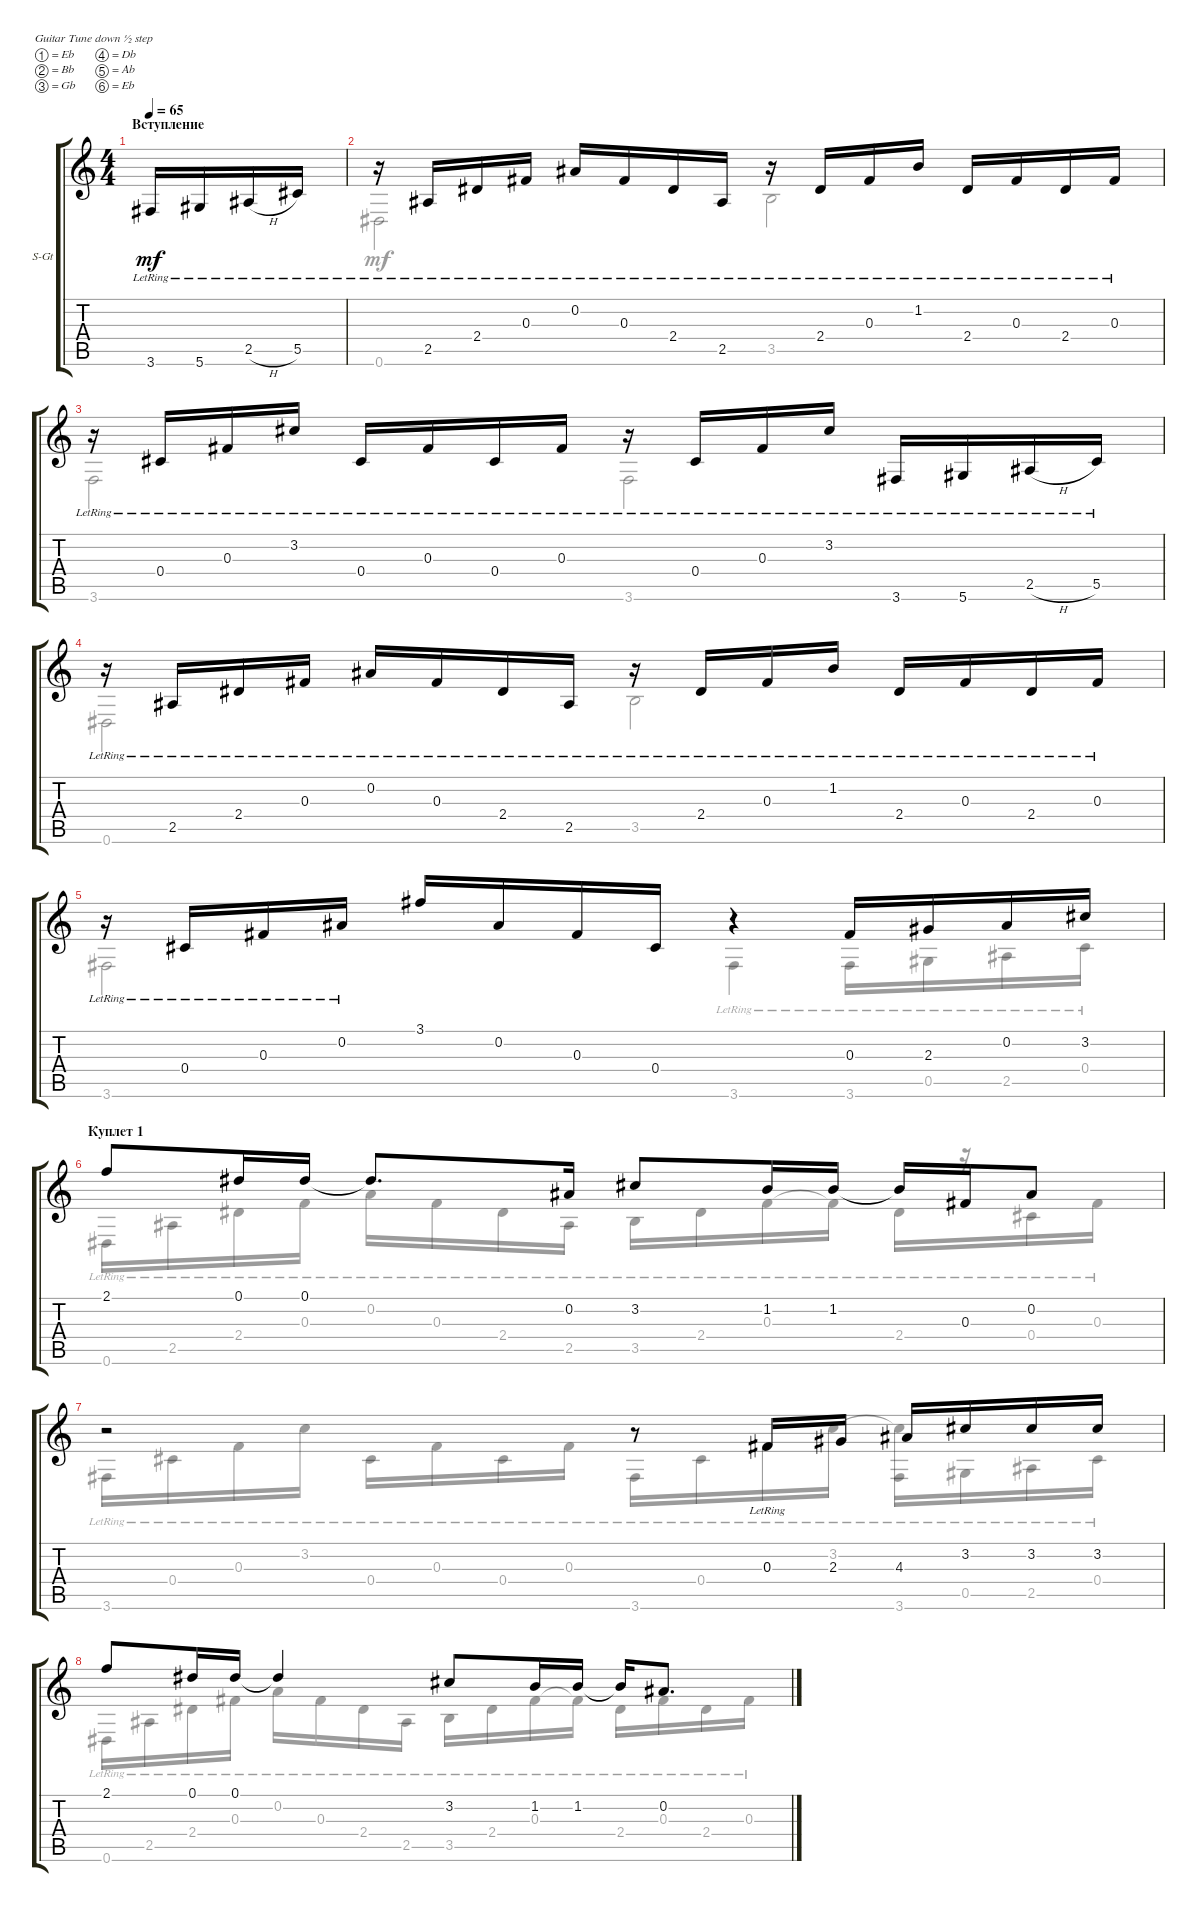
\defaultSystemsLayout 4
\bracketExtendMode groupsimilarinstruments
\firstSystemTrackNameOrientation horizontal
\otherSystemsTrackNameOrientation horizontal
\track ("Steel Guitar" "S-Gt") {instrument acousticguitarsteel}
\staff {score tabs}
\tuning (Eb4 Bb3 Gb3 Db3 Ab2 Eb2)
\voice
\ts (4 4)
\section ("" "Вступление")
\ac
\tempo 65
\clef g2
\ks c
3.6{lr}.16{dy mf instrument acousticguitarsteel} 5.6{lr}.16 2.5{h lr}.16 5.5{lr}.16 |
r.16 2.5{lr}.16 2.4{lr}.16 0.3{lr}.16 0.2{lr}.16 0.3{lr}.16 2.4{lr}.16 2.5{lr}.16 r.16 2.4{lr}.16 0.3{lr}.16 1.2{lr}.16 2.4{lr}.16 0.3{lr}.16 2.4{lr}.16 0.3{lr}.16 |
r.16 0.4{lr}.16 0.3{lr}.16 3.2{lr}.16 0.4{lr}.16 0.3{lr}.16 0.4{lr}.16 0.3{lr}.16 r.16 0.4{lr}.16 0.3{lr}.16 3.2{lr}.16 3.6{lr}.16 5.6{lr}.16 2.5{h lr}.16 5.5{lr}.16 |
r.16 2.5{lr}.16 2.4{lr}.16 0.3{lr}.16 0.2{lr}.16 0.3{lr}.16 2.4{lr}.16 2.5{lr}.16 r.16 2.4{lr}.16 0.3{lr}.16 1.2{lr}.16 2.4{lr}.16 0.3{lr}.16 2.4{lr}.16 0.3{lr}.16 |
r.16 0.4{lr}.16 0.3{lr}.16 0.2{lr}.16 3.1.16 0.2.16 0.3.16 0.4.16 r.4 0.3.16 2.3.16 0.2.16 3.2.16 |
\section ("" "Куплет 1")
2.1.8 0.1.16 0.1.16 0.1{t}.8{d} 0.2.16 3.2.8 1.2.16 1.2.16 1.2{t}.16 0.3.16 0.2.8 |
r.2 r.8 0.3{lr}.16 2.3.16 4.3.16 3.2.16 3.2.16 3.2.16 |
\scale
0.450742 2.1.8 0.1.16 0.1.16 0.1{t}.4 3.2.8 1.2.16 1.2.16 1.2{t}.16 0.2.8{d}
\voice
\clef g2
\ottava regular
\simile none
\ks c
|
0.6.2 3.5.2 |
3.6.2 3.6.2 |
0.6.2 3.5.2 |
3.6.2 3.6{lr}.4 3.6{lr}.16 0.5{lr}.16 2.5{lr}.16 0.4{lr}.16 |
0.6{lr}.16 2.5{lr}.16 2.4{lr}.16 0.3{lr}.16 0.2{lr}.16 0.3{lr}.16 2.4{lr}.16 2.5{lr}.16 3.5{lr}.16 2.4{lr}.16 0.3{lr}.16 0.3{lr t}.16 2.4{lr}.16 r.16 0.4{lr}.16 0.3{lr}.16 |
3.6{lr}.16 0.4{lr}.16 0.3{lr}.16 3.2{lr}.16 0.4{lr}.16 0.3{lr}.16 0.4{lr}.16 0.3{lr}.16 3.6{lr}.16 0.4{lr}.16 0.3{lr}.16 3.2{lr}.16 (3.6{lr} 3.2{lr t}).16 0.5{lr}.16 2.5{lr}.16 0.4{lr}.16 |
\scale
0.450742 0.6{lr}.16 2.5{lr}.16 2.4{lr}.16 0.3{lr}.16 0.2{lr}.16 0.3{lr}.16 2.4{lr}.16 2.5{lr}.16 3.5{lr}.16 2.4{lr}.16 0.3{lr}.16 0.3{lr t}.16 2.4{lr}.16 0.3{lr}.16 2.4{lr}.16 0.3{lr}.16
